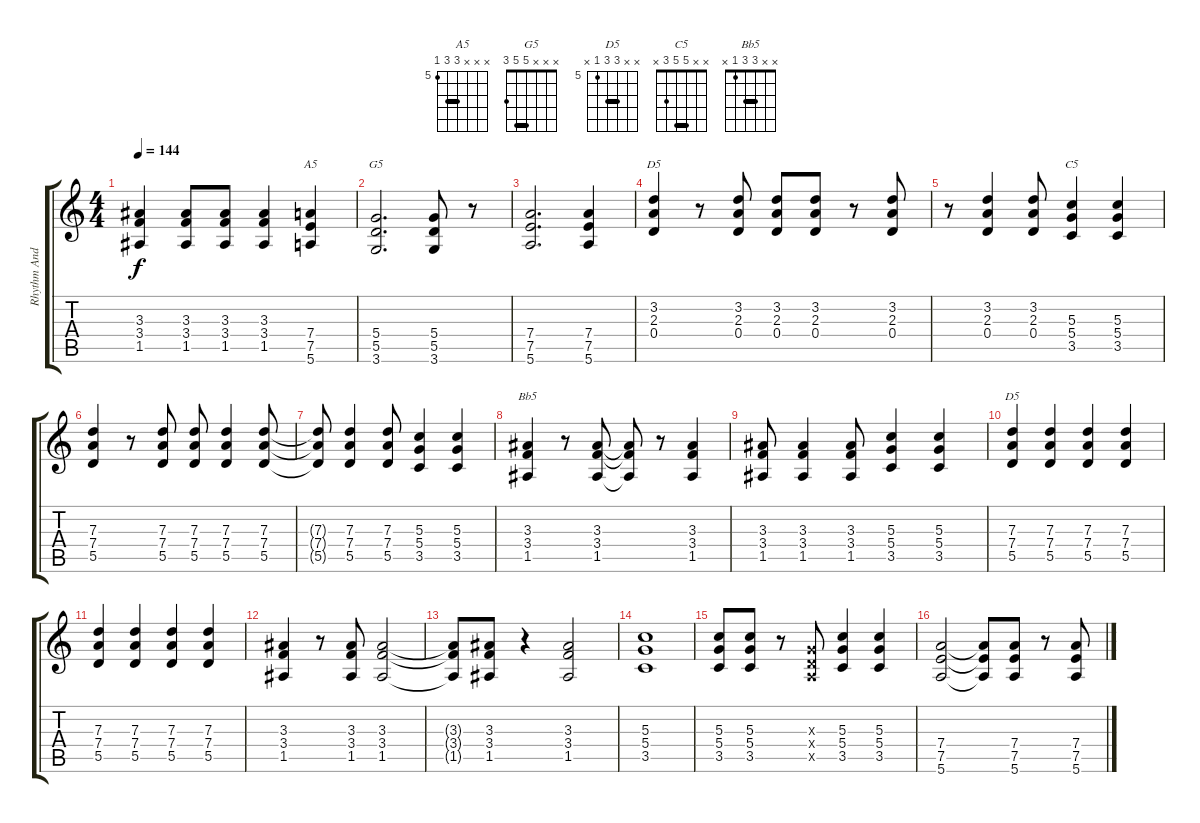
\track ("Rhythm And Fill Guitar" "Rhythm And") {instrument overdrivenguitar}
\staff {score tabs}
\tuning (E4 B3 G3 D3 A2 E2) {hide}
\chord ("A5" x x x 7 7 5) {firstfret 5 barre 7}
\chord ("G5" x x x 5 5 3) {barre 5}
\chord ("D5" x 3 2 0 x x)
\chord ("C5" x x 5 5 3 x) {barre 5}
\chord ("Bb5" x x 3 3 1 x) {barre 3}
\chord ("D5" x x 7 7 5 x) {firstfret 5 barre 7}
\ts (4 4)
\tempo 144
\clef g2
\ks c
(3.3{t} 3.4{t} 1.5{t}).4{dy f} (3.3 3.4 1.5).8 (3.3 3.4 1.5).8 (3.3 3.4 1.5).4 (7.4 7.5 5.6).4{ch "A5"} |
(5.4 5.5 3.6).2{d ch "G5"} (5.4 5.5 3.6).8 r.8 |
(7.4 7.5 5.6).2{d} (7.4 7.5 5.6).4 |
(3.2 2.3 0.4).4{ch "D5"} r.8 (3.2 2.3 0.4).8 (3.2 2.3 0.4).8 (3.2 2.3 0.4).8 r.8 (3.2 2.3 0.4).8 |
r.8 (3.2 2.3 0.4).4 (3.2 2.3 0.4).8 (5.3 5.4 3.5).4{ch "C5"} (5.3 5.4 3.5).4 |
(7.3 7.4 5.5).4 r.8 (7.3 7.4 5.5).8 (7.3 7.4 5.5).8 (7.3 7.4 5.5).4 (7.3 7.4 5.5).8 |
(7.3{t} 7.4{t} 5.5{t}).8 (7.3 7.4 5.5).4 (7.3 7.4 5.5).8 (5.3 5.4 3.5).4 (5.3 5.4 3.5).4 |
(3.3 3.4 1.5).4{ch "Bb5"} r.8 (3.3 3.4 1.5).8 (3.3{t} 3.4{t} 1.5{t}).8 r.8 (3.3 3.4 1.5).4 |
(3.3 3.4 1.5).8 (3.3 3.4 1.5).4 (3.3 3.4 1.5).8 (5.3 5.4 3.5).4 (5.3 5.4 3.5).4 |
(7.3 7.4 5.5).4{ch "D5"} (7.3 7.4 5.5).4 (7.3 7.4 5.5).4 (7.3 7.4 5.5).4 |
(7.3 7.4 5.5).4 (7.3 7.4 5.5).4 (7.3 7.4 5.5).4 (7.3 7.4 5.5).4 |
(3.3 3.4 1.5).4 r.8 (3.3 3.4 1.5).8 (3.3 3.4 1.5).2 |
(3.3{t} 3.4{t} 1.5{t}).8 (3.3 3.4 1.5).8 r.4 (3.3 3.4 1.5).2 |
(5.3 5.4 3.5).1 |
(5.3 5.4 3.5).8 (5.3 5.4 3.5).8 r.8 (0.3{x} 0.4{x} 0.5{x}).8 (5.3 5.4 3.5).4 (5.3 5.4 3.5).4 |
(7.4 7.5 5.6).2 (7.4{t} 7.5{t} 5.6{t}).8 (7.4 7.5 5.6).8 r.8 (7.4 7.5 5.6).8
